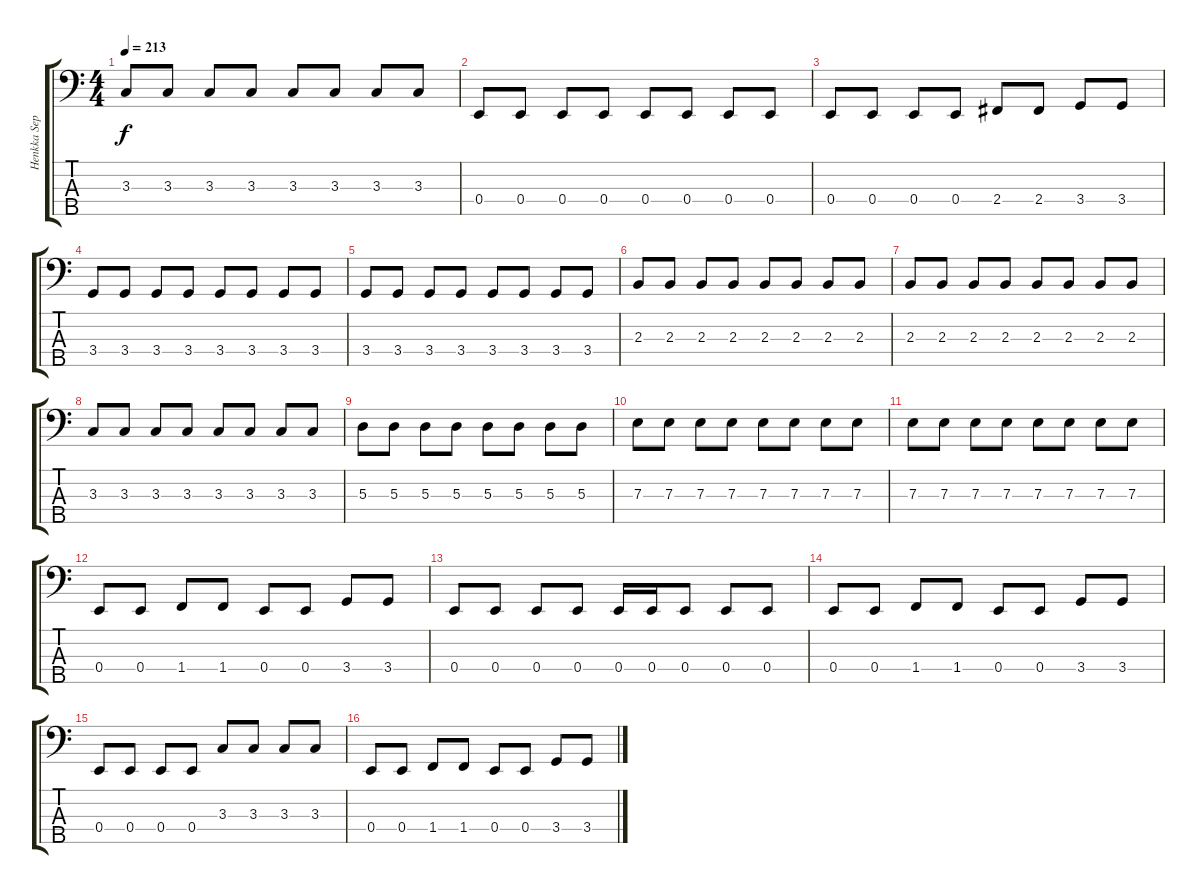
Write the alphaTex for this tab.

\track ("Henkka Seppälä" "Henkka Sep") {instrument electricbasspick}
\staff {score tabs}
\tuning (G2 D2 A1 E1 B0) {hide}
\ts (4 4)
\tempo 213
\clef f4
\ks c
3.3.8{dy f} 3.3.8 3.3.8 3.3.8 3.3.8 3.3.8 3.3.8 3.3.8 |
0.4.8 0.4.8 0.4.8 0.4.8 0.4.8 0.4.8 0.4.8 0.4.8 |
0.4.8 0.4.8 0.4.8 0.4.8 2.4.8 2.4.8 3.4.8 3.4.8 |
3.4.8 3.4.8 3.4.8 3.4.8 3.4.8 3.4.8 3.4.8 3.4.8 |
3.4.8 3.4.8 3.4.8 3.4.8 3.4.8 3.4.8 3.4.8 3.4.8 |
2.3.8 2.3.8 2.3.8 2.3.8 2.3.8 2.3.8 2.3.8 2.3.8 |
2.3.8 2.3.8 2.3.8 2.3.8 2.3.8 2.3.8 2.3.8 2.3.8 |
3.3.8 3.3.8 3.3.8 3.3.8 3.3.8 3.3.8 3.3.8 3.3.8 |
5.3.8 5.3.8 5.3.8 5.3.8 5.3.8 5.3.8 5.3.8 5.3.8 |
7.3.8 7.3.8 7.3.8 7.3.8 7.3.8 7.3.8 7.3.8 7.3.8 |
7.3.8 7.3.8 7.3.8 7.3.8 7.3.8 7.3.8 7.3.8 7.3.8 |
0.4.8 0.4.8 1.4.8 1.4.8 0.4.8 0.4.8 3.4.8 3.4.8 |
0.4.8 0.4.8 0.4.8 0.4.8 0.4.16 0.4.16 0.4.8 0.4.8 0.4.8 |
0.4.8 0.4.8 1.4.8 1.4.8 0.4.8 0.4.8 3.4.8 3.4.8 |
0.4.8 0.4.8 0.4.8 0.4.8 3.3.8 3.3.8 3.3.8 3.3.8 |
0.4.8 0.4.8 1.4.8 1.4.8 0.4.8 0.4.8 3.4.8 3.4.8
